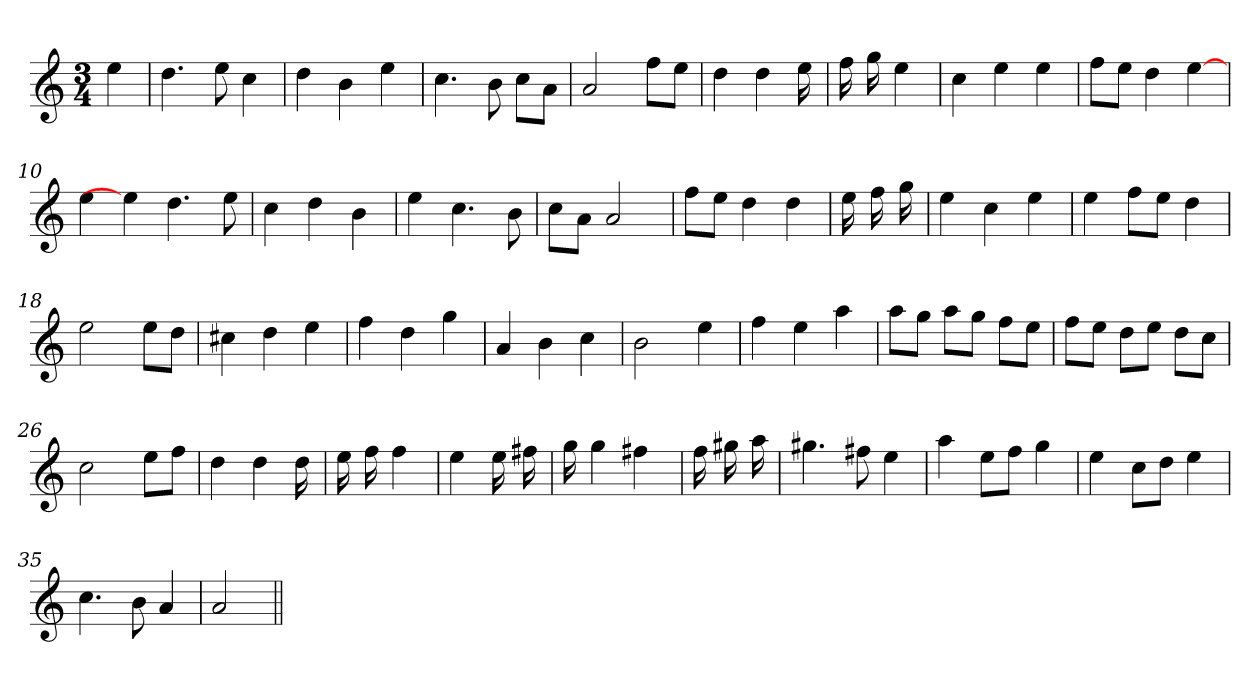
**kern
*part1
*staff1
*clefG2
*k[]
*M3/4
=1
4ee\
=2
4.dd\
8ee\
4cc\
=3
4dd\
4b\
4ee\
=4
4.cc\
8b\
8cc\L
8a\J
=5
2a/
8ff\L
8ee\J
=6
4dd\
4dd\
16ee\
32ryy
=7
16ff\
!LO:N:vis=64..
48ryy
16gg\
!LO:N:vis=64..
48ryy
4ee\
!LO:N:vis=256
192ryy
=8
4cc\
4ee\
4ee\
=9
8ff\L
8ee\J
4dd\
[4ee\
=10
4ee\
4ee\]
4.dd\
8ee\
=11
4cc\
4dd\
4b\
=12
4ee\
4.cc\
8b\
!!LO:LB:g=z
=13
8cc\L
8a\J
2a/
=14
8ff\L
8ee\J
4dd\
4dd\
=15
16ee\
!LO:N:vis=64..
48ryy
16ff\
!LO:N:vis=64..
48ryy
16gg\
!LO:N:vis=64..
48ryy
=16
4ee\
4cc\
4ee\
=17
4ee\
8ff\L
8ee\J
4dd\
=18
2ee\
8ee\L
8dd\J
=19
4cc#X\
4dd\
4ee\
=20
4ff\
4dd\
4gg\
=21
4a/
4b\
4cc\
=22
2b\
4ee\
=23
4ff\
4ee\
4aa\
!!LO:LB:g=z
=24
8aa\L
8gg\J
8aa\L
8gg\J
8ff\L
8ee\J
=25
8ff\L
8ee\J
8dd\L
8ee\J
8dd\L
8cc\J
=26
2cc\
8ee\L
8ff\J
=27
4dd\
4dd\
16dd\
32ryy
=28
16ee\
!LO:N:vis=64..
48ryy
16ff\
!LO:N:vis=64..
48ryy
4ff\
!LO:N:vis=256
192ryy
=29
4ee\
16ee\
!LO:N:vis=64..
48ryy
16ff#X\
!LO:N:vis=64...
72...ryy
=30
16gg\
!LO:N:vis=64..
48ryy
4gg\
4ff#X\
!LO:N:vis=128
96ryy
=31
16ff\
!LO:N:vis=64..
48ryy
16gg#X\
!LO:N:vis=64..
48ryy
16aa\
!LO:N:vis=64..
48ryy
=32
4.gg#X\
8ff#X\
4ee\
!!LO:LB:g=z
=33
4aa\
8ee\L
8ff\J
4gg\
=34
4ee\
8cc\L
8dd\J
4ee\
=35
4.cc\
8b\
4a/
=36
2a/
=||
*-
